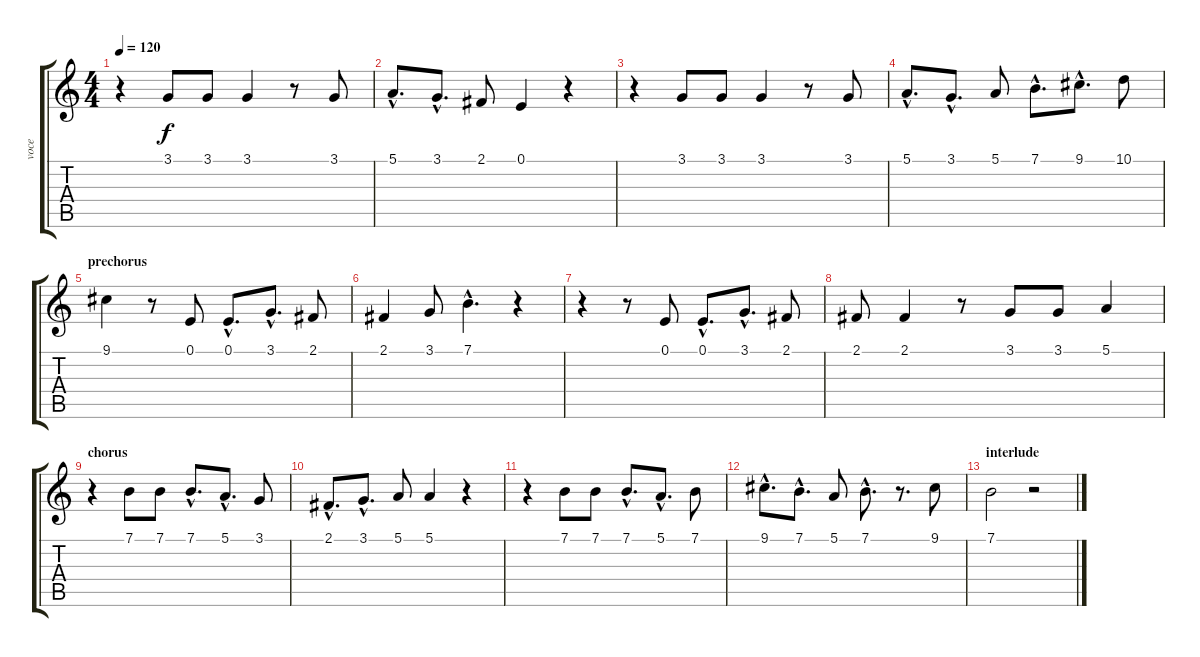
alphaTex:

\track ("voce" "voce") {instrument baritonesax}
\staff {score tabs}
\tuning (E4 B3 G3 D3 A2 E2) {hide}
\ts (4 4)
\tempo 120
\clef g2
\ks c
r.4{dy f} 3.1.8 3.1.8 3.1.4 r.8 3.1.8 |
5.1{hac}.8{d} 3.1{hac}.8{d} 2.1.8 0.1.4 r.4 |
r.4 3.1.8 3.1.8 3.1.4 r.8 3.1.8 |
5.1{hac}.8{d} 3.1{hac}.8{d} 5.1.8 7.1{hac}.8{d} 9.1{hac}.8{d} 10.1.8 |
\section ("" "prechorus")
9.1.4 r.8 0.1.8 0.1{hac}.8{d} 3.1{hac}.8{d} 2.1.8 |
2.1.4 3.1.8 7.1{hac}.4{d} r.4 |
r.4 r.8 0.1.8 0.1{hac}.8{d} 3.1{hac}.8{d} 2.1.8 |
2.1.8 2.1.4 r.8 3.1.8 3.1.8 5.1.4 |
\section ("" "chorus")
r.4 7.1.8 7.1.8 7.1{hac}.8{d} 5.1{hac}.8{d} 3.1.8 |
2.1{hac}.8{d} 3.1{hac}.8{d} 5.1.8 5.1.4 r.4 |
r.4 7.1.8 7.1.8 7.1{hac}.8{d} 5.1{hac}.8{d} 7.1.8 |
9.1{hac}.8{d} 7.1{hac}.8{d} 5.1.8 7.1{hac}.8{d} r.8{d} 9.1.8 |
\section ("" "interlude")
7.1.2 r.2
